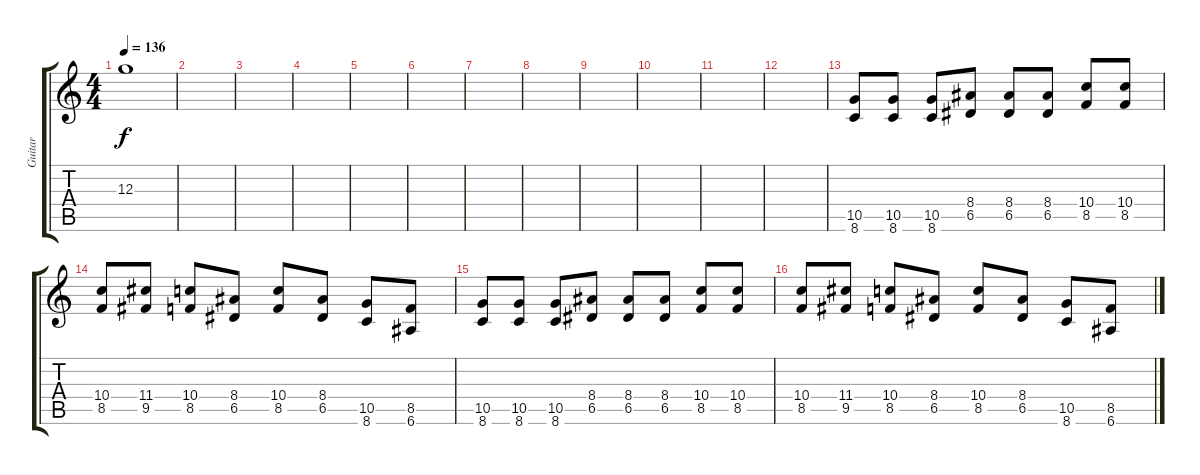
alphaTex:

\track ("Guitar" "Guitar") {instrument distortionguitar}
\staff {score tabs}
\tuning (E4 B3 G3 D3 A2 E2) {hide}
\ts (4 4)
\tempo 136
\clef g2
\ks c
12.3.1{dy f} |
|
|
|
|
|
|
|
|
|
|
|
(10.5 8.6).8 (10.5 8.6).8 (10.5 8.6).8 (8.4 6.5).8 (8.4 6.5).8 (8.4 6.5).8 (10.4 8.5).8 (10.4 8.5).8 |
(10.4 8.5).8 (11.4 9.5).8 (10.4 8.5).8 (8.4 6.5).8 (10.4 8.5).8 (8.4 6.5).8 (10.5 8.6).8 (8.5 6.6).8 |
(10.5 8.6).8 (10.5 8.6).8 (10.5 8.6).8 (8.4 6.5).8 (8.4 6.5).8 (8.4 6.5).8 (10.4 8.5).8 (10.4 8.5).8 |
(10.4 8.5).8 (11.4 9.5).8 (10.4 8.5).8 (8.4 6.5).8 (10.4 8.5).8 (8.4 6.5).8 (10.5 8.6).8 (8.5 6.6).8
